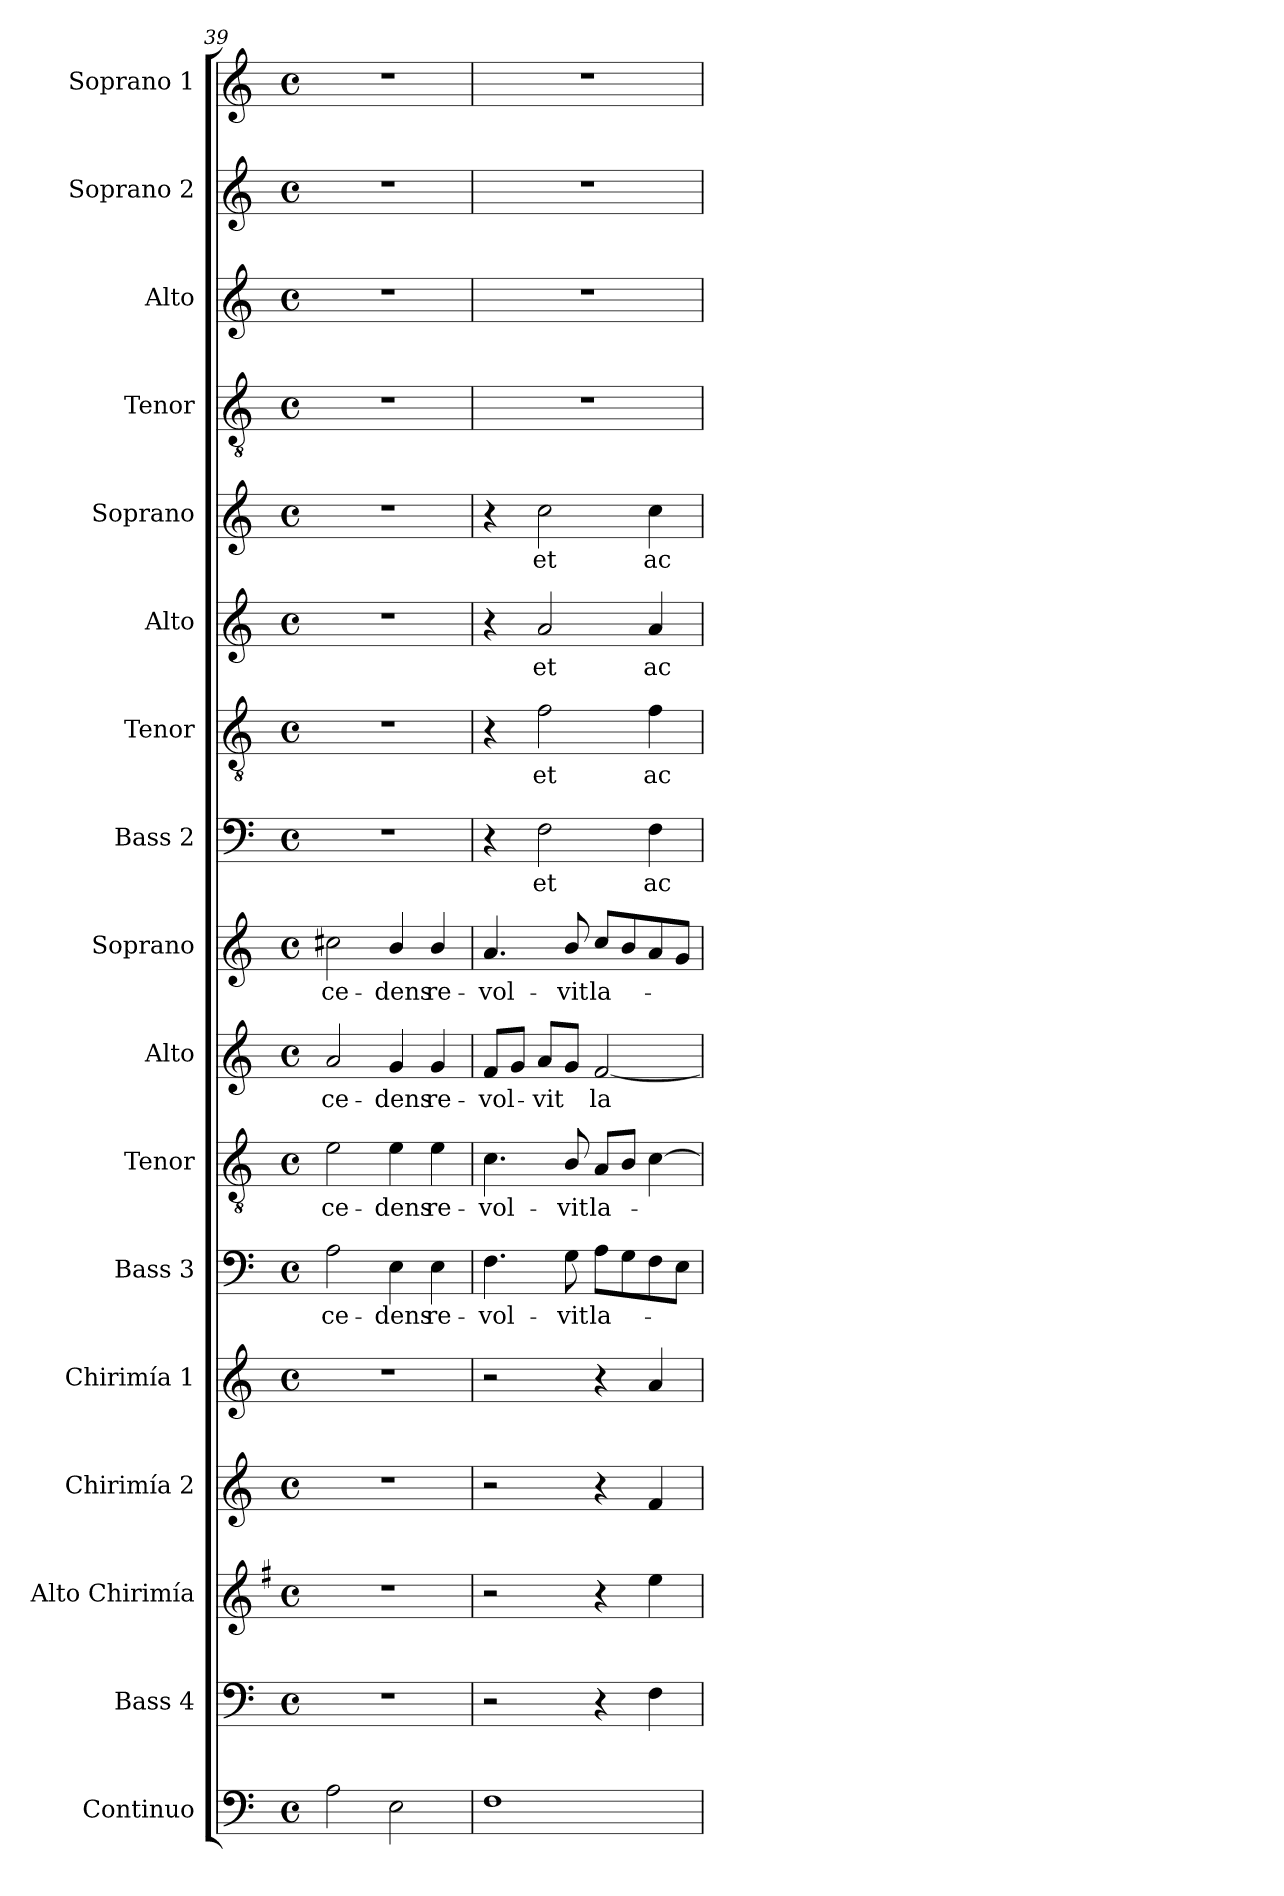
**kern	**kern	**kern	**kern	**kern	**kern	**text	**kern	**text	**kern	**text	**kern	**text	**kern	**text	**kern	**text	**kern	**text	**kern	**text	**kern	**kern	**kern	**kern
*part17	*part16	*part15	*part14	*part13	*part12	*part12	*part11	*part11	*part10	*part10	*part9	*part9	*part8	*part8	*part7	*part7	*part6	*part6	*part5	*part5	*part4	*part3	*part2	*part1
*staff17	*staff16	*staff15	*staff14	*staff13	*staff12	*staff12	*staff11	*staff11	*staff10	*staff10	*staff9	*staff9	*staff8	*staff8	*staff7	*staff7	*staff6	*staff6	*staff5	*staff5	*staff4	*staff3	*staff2	*staff1
*I"Continuo	*I"Bass  4	*I"Alto Chirimía	*I"Chirimía 2	*I"Chirimía 1	*I"Bass 3	*	*I"Tenor	*	*I"Alto	*	*I"Soprano	*	*I"Bass 2	*	*I"Tenor	*	*I"Alto	*	*I"Soprano	*	*I"Tenor	*I"Alto	*I"Soprano 2	*I"Soprano 1
*I'Cont.	*I'B4.	*I'Alt. Chi.	*I'Chi. 2	*I'Chi. 1	*I'B3.	*	*I'T.	*	*I'A.	*	*I'S.	*	*I'B2.	*	*I'T.	*	*I'A.	*	*I'S.	*	*I'T.	*I'A.	*I'S.	*I'S.
*clefF4	*clefF4	*clefG2	*clefG2	*clefG2	*clefF4	*	*clefGv2	*	*clefG2	*	*clefG2	*	*clefF4	*	*clefGv2	*	*clefG2	*	*clefG2	*	*clefGv2	*clefG2	*clefG2	*clefG2
*	*	*ITrd4c7	*	*	*	*	*ITrd7c12	*	*	*	*	*	*	*	*ITrd7c12	*	*	*	*	*	*ITrd7c12	*	*	*
*k[]	*k[]	*k[]	*k[]	*k[]	*k[]	*	*k[]	*	*k[]	*	*k[]	*	*k[]	*	*k[]	*	*k[]	*	*k[]	*	*k[]	*k[]	*k[]	*k[]
*C:	*C:	*C:	*C:	*C:	*C:	*	*C:	*	*C:	*	*C:	*	*C:	*	*C:	*	*C:	*	*C:	*	*C:	*C:	*C:	*C:
*M4/4	*M4/4	*M4/4	*M4/4	*M4/4	*M4/4	*	*M4/4	*	*M4/4	*	*M4/4	*	*M4/4	*	*M4/4	*	*M4/4	*	*M4/4	*	*M4/4	*M4/4	*M4/4	*M4/4
*met(c)	*met(c)	*met(c)	*met(c)	*met(c)	*met(c)	*	*met(c)	*	*met(c)	*	*met(c)	*	*met(c)	*	*met(c)	*	*met(c)	*	*met(c)	*	*met(c)	*met(c)	*met(c)	*met(c)
=39	=39	=39	=39	=39	=39	=39	=39	=39	=39	=39	=39	=39	=39	=39	=39	=39	=39	=39	=39	=39	=39	=39	=39	=39
!	!	!	!	!	!	!LO:LY:b:color=#000000	!	!	!	!	!	!	!	!	!	!	!	!	!	!	!	!	!	!
!	!	!	!	!	!	!	!	!LO:LY:b:color=#000000	!	!	!	!	!	!	!	!	!	!	!	!	!	!	!	!
!	!	!	!	!	!	!	!	!	!	!LO:LY:b:color=#000000	!	!	!	!	!	!	!	!	!	!	!	!	!	!
!	!	!	!	!	!	!	!	!	!	!	!	!LO:LY:b:color=#000000	!	!	!	!	!	!	!	!	!	!	!	!
2Ai\	1r	1r	1r	1r	2Ai\	-ce-	2Ei\	-ce-	2ai/	-ce-	2cc#Xi\	-ce-	1r	.	1r	.	1r	.	1r	.	1r	1r	1r	1r
!	!	!	!	!	!	!LO:LY:b:color=#000000	!	!	!	!	!	!	!	!	!	!	!	!	!	!	!	!	!	!
!	!	!	!	!	!	!	!	!LO:LY:b:color=#000000	!	!	!	!	!	!	!	!	!	!	!	!	!	!	!	!
!	!	!	!	!	!	!	!	!	!	!LO:LY:b:color=#000000	!	!	!	!	!	!	!	!	!	!	!	!	!	!
!	!	!	!	!	!	!	!	!	!	!	!	!LO:LY:b:color=#000000	!	!	!	!	!	!	!	!	!	!	!	!
2Ei\	.	.	.	.	4Ei\	-dens	4Ei\	-dens	4gi/	-dens	4bi/	-dens	.	.	.	.	.	.	.	.	.	.	.	.
!	!	!	!	!	!	!LO:LY:b:color=#000000	!	!	!	!	!	!	!	!	!	!	!	!	!	!	!	!	!	!
!	!	!	!	!	!	!	!	!LO:LY:b:color=#000000	!	!	!	!	!	!	!	!	!	!	!	!	!	!	!	!
!	!	!	!	!	!	!	!	!	!	!LO:LY:b:color=#000000	!	!	!	!	!	!	!	!	!	!	!	!	!	!
!	!	!	!	!	!	!	!	!	!	!	!	!LO:LY:b:color=#000000	!	!	!	!	!	!	!	!	!	!	!	!
.	.	.	.	.	4Ei\	re-	4Ei\	re-	4gi/	re-	4bi/	re-	.	.	.	.	.	.	.	.	.	.	.	.
=40	=40	=40	=40	=40	=40	=40	=40	=40	=40	=40	=40	=40	=40	=40	=40	=40	=40	=40	=40	=40	=40	=40	=40	=40
!	!	!	!	!	!	!LO:LY:b:color=#000000	!	!	!	!	!	!	!	!	!	!	!	!	!	!	!	!	!	!
!	!	!	!	!	!	!	!	!LO:LY:b:color=#000000	!	!	!	!	!	!	!	!	!	!	!	!	!	!	!	!
!	!	!	!	!	!	!	!	!	!	!LO:LY:b:color=#000000	!	!	!	!	!	!	!	!	!	!	!	!	!	!
!	!	!	!	!	!	!	!	!	!	!	!	!LO:LY:b:color=#000000	!	!	!	!	!	!	!	!	!	!	!	!
1Fi	2r	2r	2r	2r	4.Fi\	-vol-	4.Ci\	-vol-	8fi/L	-vol-	4.ai/	-vol-	4r	.	4r	.	4r	.	4r	.	1r	1r	1r	1r
.	.	.	.	.	.	.	.	.	8gi/J	.	.	.	.	.	.	.	.	.	.	.	.	.	.	.
!	!	!	!	!	!	!	!	!	!	!LO:LY:b:color=#000000	!	!	!	!	!	!	!	!	!	!	!	!	!	!
!	!	!	!	!	!	!	!	!	!	!	!	!	!	!LO:LY:b:color=#000000	!	!	!	!	!	!	!	!	!	!
!	!	!	!	!	!	!	!	!	!	!	!	!	!	!	!	!LO:LY:b:color=#000000	!	!	!	!	!	!	!	!
!	!	!	!	!	!	!	!	!	!	!	!	!	!	!	!	!	!	!LO:LY:b:color=#000000	!	!	!	!	!	!
!	!	!	!	!	!	!	!	!	!	!	!	!	!	!	!	!	!	!	!	!LO:LY:b:color=#000000	!	!	!	!
.	.	.	.	.	.	.	.	.	8ai/L	-vit	.	.	2Fi\	et	2Fi\	et	2ai/	et	2cci\	et	.	.	.	.
!	!	!	!	!	!	!LO:LY:b:color=#000000	!	!	!	!	!	!	!	!	!	!	!	!	!	!	!	!	!	!
!	!	!	!	!	!	!	!	!LO:LY:b:color=#000000	!	!	!	!	!	!	!	!	!	!	!	!	!	!	!	!
!	!	!	!	!	!	!	!	!	!	!	!	!LO:LY:b:color=#000000	!	!	!	!	!	!	!	!	!	!	!	!
.	.	.	.	.	8Gi\	-vit	8BBi/	-vit	8gi/J	.	8bi/	-vit	.	.	.	.	.	.	.	.	.	.	.	.
!	!	!	!	!	!	!LO:LY:b:color=#000000	!	!	!	!	!	!	!	!	!	!	!	!	!	!	!	!	!	!
!	!	!	!	!	!	!	!	!LO:LY:b:color=#000000	!	!	!	!	!	!	!	!	!	!	!	!	!	!	!	!
!	!	!	!	!	!	!	!	!	!	!LO:LY:b:color=#000000	!	!	!	!	!	!	!	!	!	!	!	!	!	!
!	!	!	!	!	!	!	!	!	!	!	!	!LO:LY:b:color=#000000	!	!	!	!	!	!	!	!	!	!	!	!
.	4r	4r	4r	4r	8Ai\L	la-	8AAi/L	la-	[<2fi/	la-	8cci/L	la-	.	.	.	.	.	.	.	.	.	.	.	.
.	.	.	.	.	8Gi\	.	8BBi/J	.	.	.	8bi/	.	.	.	.	.	.	.	.	.	.	.	.	.
!	!	!	!	!	!	!	!	!	!	!	!	!	!	!LO:LY:b:color=#000000	!	!	!	!	!	!	!	!	!	!
!	!	!	!	!	!	!	!	!	!	!	!	!	!	!	!	!LO:LY:b:color=#000000	!	!	!	!	!	!	!	!
!	!	!	!	!	!	!	!	!	!	!	!	!	!	!	!	!	!	!LO:LY:b:color=#000000	!	!	!	!	!	!
!	!	!	!	!	!	!	!	!	!	!	!	!	!	!	!	!	!	!	!	!LO:LY:b:color=#000000	!	!	!	!
.	4Fi\	4ai\	4fi/	4ai/	8Fi\	.	[>4Ci\	.	.	.	8ai/	.	4Fi\	ac-	4Fi\	ac-	4ai/	ac-	4cci\	ac-	.	.	.	.
.	.	.	.	.	8Ei\J	.	.	.	.	.	8gi/J	.	.	.	.	.	.	.	.	.	.	.	.	.
=	=	=	=	=	=	=	=	=	=	=	=	=	=	=	=	=	=	=	=	=	=	=	=	=
*-	*-	*-	*-	*-	*-	*-	*-	*-	*-	*-	*-	*-	*-	*-	*-	*-	*-	*-	*-	*-	*-	*-	*-	*-
